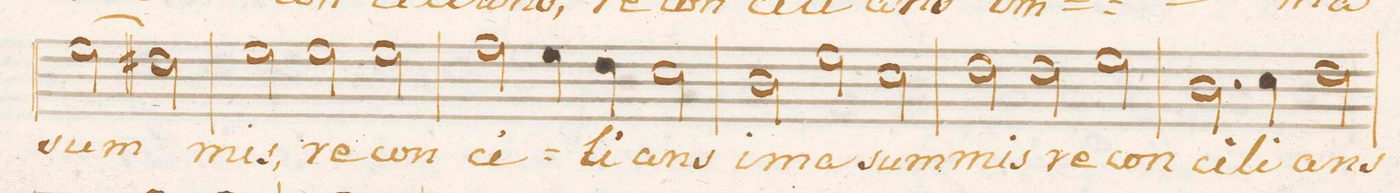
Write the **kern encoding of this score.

**kern	**text
*I"Tenore.	*
*clefC4	*
*k[]	*
*M3/2	*
(>2d\	sum-
2c#X\)	.
=34	=34
2d\	-mis,
2d\	re-
2d\	-con-
=35	=35
2e\	-ci-
4d\	.
4c\	-li-
2B\	-ans
=36	=36
2A\	im-
2d\	-a
2B\	sum-
=37	=37
2c\	-mis
2c\	re-
2d\	-con-
=38	=38
2.A\	-ci-
4B\	-li-
2c\	-ans
=39	=39
*-	*-
